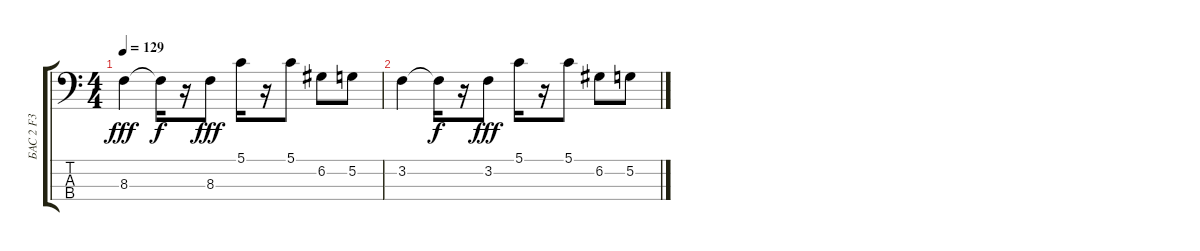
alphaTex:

\track ("БАС 2 F3" "БАС 2 F3") {instrument synthbass1}
\staff {score tabs}
\tuning (G2 D2 A1 E1) {hide}
\ts (4 4)
\tempo 129
\clef f4
\ks c
8.3.4{dy fff} 8.3{t}.16{dy f} r.16 8.3.8{dy fff} 5.1.16 r.16 5.1.8 6.2.8 5.2.8 |
3.2.4 3.2{t}.16{dy f} r.16 3.2.8{dy fff} 5.1.16 r.16 5.1.8 6.2.8 5.2.8
